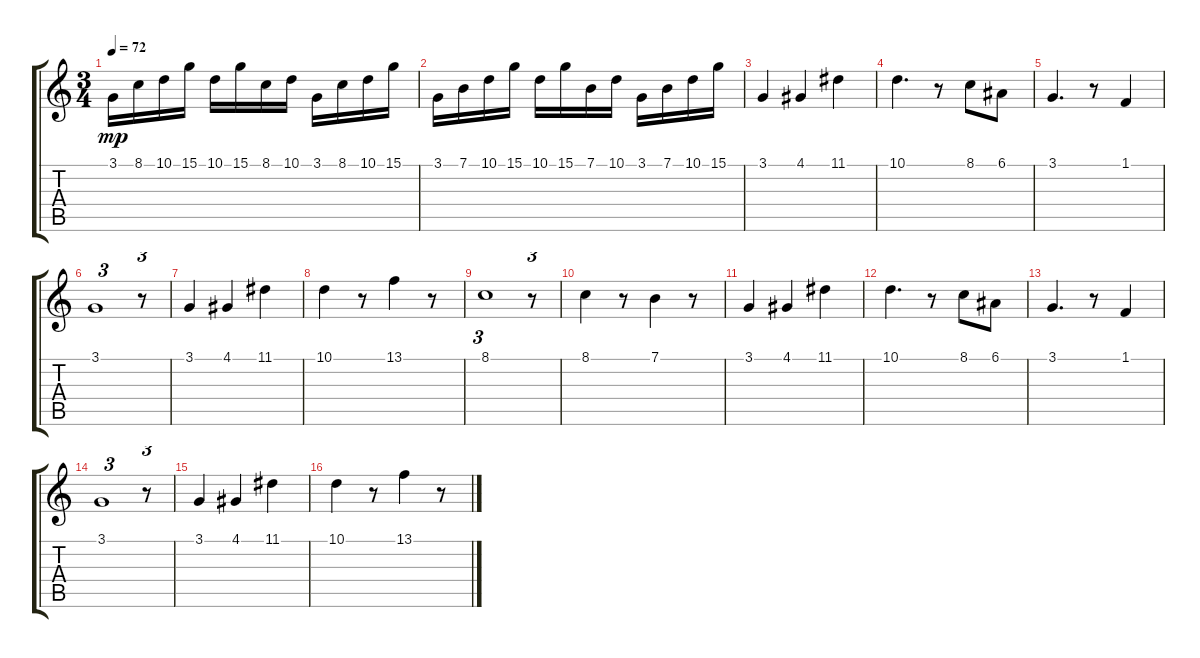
\track "" {instrument blownbottle}
\staff {score tabs}
\tuning (E4 B3 G3 D3 A2 E2) {hide}
\ts (3 4)
\tempo 72
\clef g2
\ks c
3.1.16{dy mp} 8.1.16 10.1.16 15.1.16 10.1.16 15.1.16 8.1.16 10.1.16 3.1.16 8.1.16 10.1.16 15.1.16 |
3.1.16 7.1.16 10.1.16 15.1.16 10.1.16 15.1.16 7.1.16 10.1.16 3.1.16 7.1.16 10.1.16 15.1.16 |
3.1.4 4.1.4 11.1.4 |
10.1.4{d} r.8 8.1.8 6.1.8 |
3.1.4{d} r.8 1.1.4 |
3.1.1{tu (3 2)} r.8{tu (3 2)} |
3.1.4 4.1.4 11.1.4 |
10.1.4 r.8 13.1.4 r.8 |
8.1.1{tu (3 2)} r.8{tu (3 2)} |
8.1.4 r.8 7.1.4 r.8 |
3.1.4 4.1.4 11.1.4 |
10.1.4{d} r.8 8.1.8 6.1.8 |
3.1.4{d} r.8 1.1.4 |
3.1.1{tu (3 2)} r.8{tu (3 2)} |
3.1.4 4.1.4 11.1.4 |
10.1.4 r.8 13.1.4 r.8
